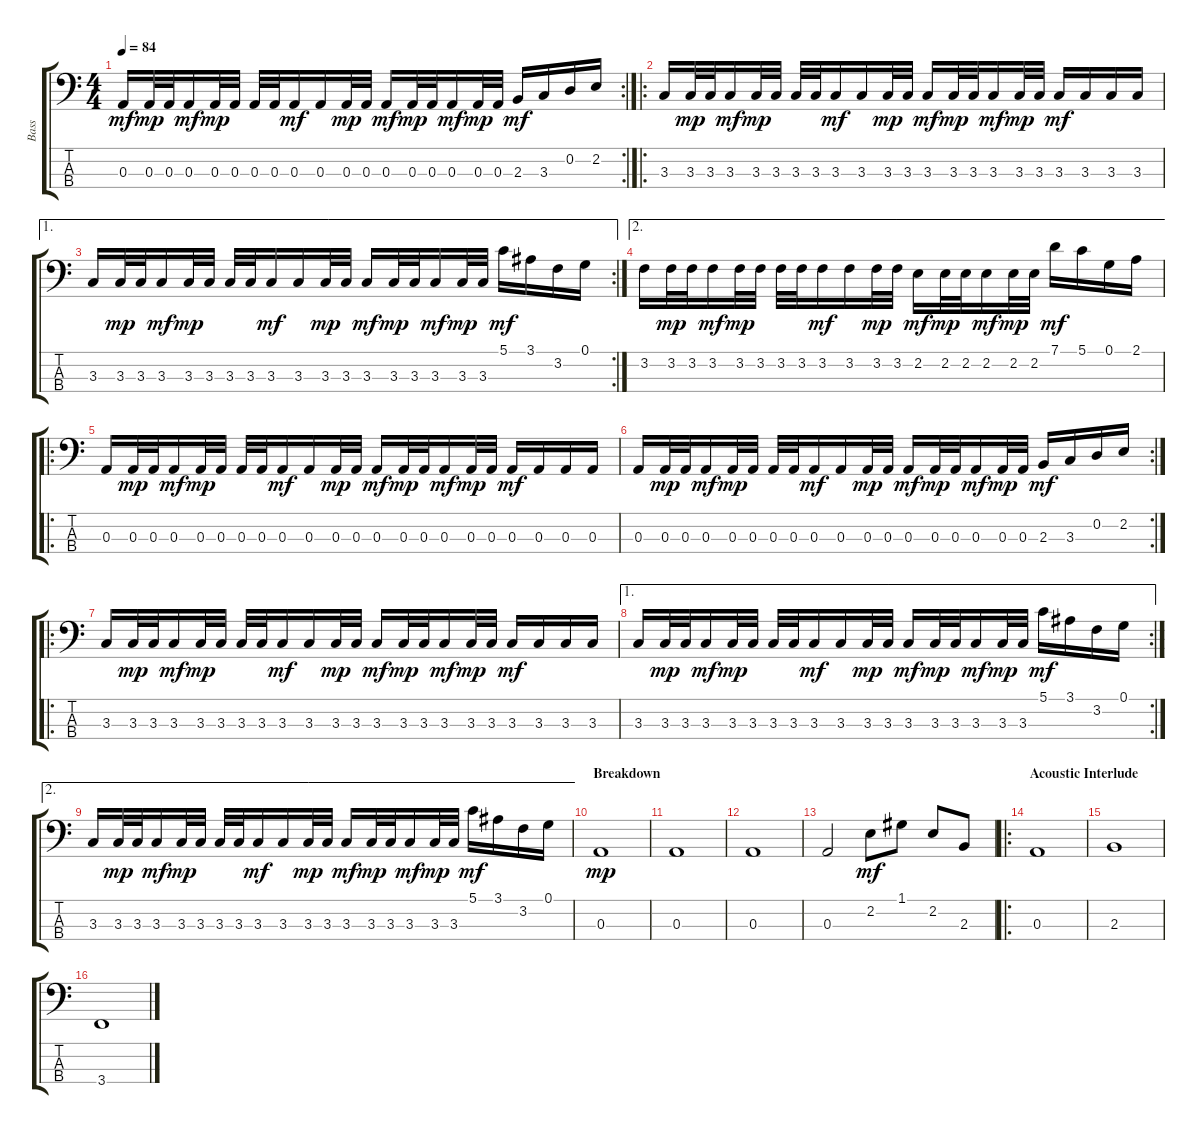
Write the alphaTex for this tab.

\track ("Bass" "Bass") {instrument electricbassfinger}
\staff {score tabs}
\tuning (G2 D2 A1 D1) {hide}
\rc 2
\ts (4 4)
\tempo 84
\clef f4
\ks c
0.3.16{dy mf} 0.3.32{dy mp} 0.3.32 0.3.16{dy mf} 0.3.32{dy mp} 0.3.32 0.3.32 0.3.32 0.3.16{dy mf} 0.3.16 0.3.32{dy mp} 0.3.32 0.3.16{dy mf} 0.3.32{dy mp} 0.3.32 0.3.16{dy mf} 0.3.32{dy mp} 0.3.32 2.3.16{dy mf} 3.3.16 0.2.16 2.2.16 |
\ro
3.3.16 3.3.32{dy mp} 3.3.32 3.3.16{dy mf} 3.3.32{dy mp} 3.3.32 3.3.32 3.3.32 3.3.16{dy mf} 3.3.16 3.3.32{dy mp} 3.3.32 3.3.16{dy mf} 3.3.32{dy mp} 3.3.32 3.3.16{dy mf} 3.3.32{dy mp} 3.3.32 3.3.16{dy mf} 3.3.16 3.3.16 3.3.16 |
\ae 1
\rc 2
3.3.16 3.3.32{dy mp} 3.3.32 3.3.16{dy mf} 3.3.32{dy mp} 3.3.32 3.3.32 3.3.32 3.3.16{dy mf} 3.3.16 3.3.32{dy mp} 3.3.32 3.3.16{dy mf} 3.3.32{dy mp} 3.3.32 3.3.16{dy mf} 3.3.32{dy mp} 3.3.32 5.1.16{dy mf} 3.1.16 3.2.16 0.1.16 |
\ae 2
3.2.16 3.2.32{dy mp} 3.2.32 3.2.16{dy mf} 3.2.32{dy mp} 3.2.32 3.2.32 3.2.32 3.2.16{dy mf} 3.2.16 3.2.32{dy mp} 3.2.32 2.2.16{dy mf} 2.2.32{dy mp} 2.2.32 2.2.16{dy mf} 2.2.32{dy mp} 2.2.32 7.1.16{dy mf} 5.1.16 0.1.16 2.1.16 |
\ro
0.3.16 0.3.32{dy mp} 0.3.32 0.3.16{dy mf} 0.3.32{dy mp} 0.3.32 0.3.32 0.3.32 0.3.16{dy mf} 0.3.16 0.3.32{dy mp} 0.3.32 0.3.16{dy mf} 0.3.32{dy mp} 0.3.32 0.3.16{dy mf} 0.3.32{dy mp} 0.3.32 0.3.16{dy mf} 0.3.16 0.3.16 0.3.16 |
\rc 2
0.3.16 0.3.32{dy mp} 0.3.32 0.3.16{dy mf} 0.3.32{dy mp} 0.3.32 0.3.32 0.3.32 0.3.16{dy mf} 0.3.16 0.3.32{dy mp} 0.3.32 0.3.16{dy mf} 0.3.32{dy mp} 0.3.32 0.3.16{dy mf} 0.3.32{dy mp} 0.3.32 2.3.16{dy mf} 3.3.16 0.2.16 2.2.16 |
\ro
3.3.16 3.3.32{dy mp} 3.3.32 3.3.16{dy mf} 3.3.32{dy mp} 3.3.32 3.3.32 3.3.32 3.3.16{dy mf} 3.3.16 3.3.32{dy mp} 3.3.32 3.3.16{dy mf} 3.3.32{dy mp} 3.3.32 3.3.16{dy mf} 3.3.32{dy mp} 3.3.32 3.3.16{dy mf} 3.3.16 3.3.16 3.3.16 |
\ae 1
\rc 2
3.3.16 3.3.32{dy mp} 3.3.32 3.3.16{dy mf} 3.3.32{dy mp} 3.3.32 3.3.32 3.3.32 3.3.16{dy mf} 3.3.16 3.3.32{dy mp} 3.3.32 3.3.16{dy mf} 3.3.32{dy mp} 3.3.32 3.3.16{dy mf} 3.3.32{dy mp} 3.3.32 5.1.16{dy mf} 3.1.16 3.2.16 0.1.16 |
\ae 2
3.3.16 3.3.32{dy mp} 3.3.32 3.3.16{dy mf} 3.3.32{dy mp} 3.3.32 3.3.32 3.3.32 3.3.16{dy mf} 3.3.16 3.3.32{dy mp} 3.3.32 3.3.16{dy mf} 3.3.32{dy mp} 3.3.32 3.3.16{dy mf} 3.3.32{dy mp} 3.3.32 5.1.16{dy mf} 3.1.16 3.2.16 0.1.16 |
\section ("" "Breakdown")
0.3.1{dy mp} |
0.3.1 |
0.3.1 |
0.3.2 2.2.8{dy mf} 1.1.8 2.2.8 2.3.8 |
\ro
\section ("" "Acoustic Interlude")
0.3.1 |
2.3.1 |
3.4.1
